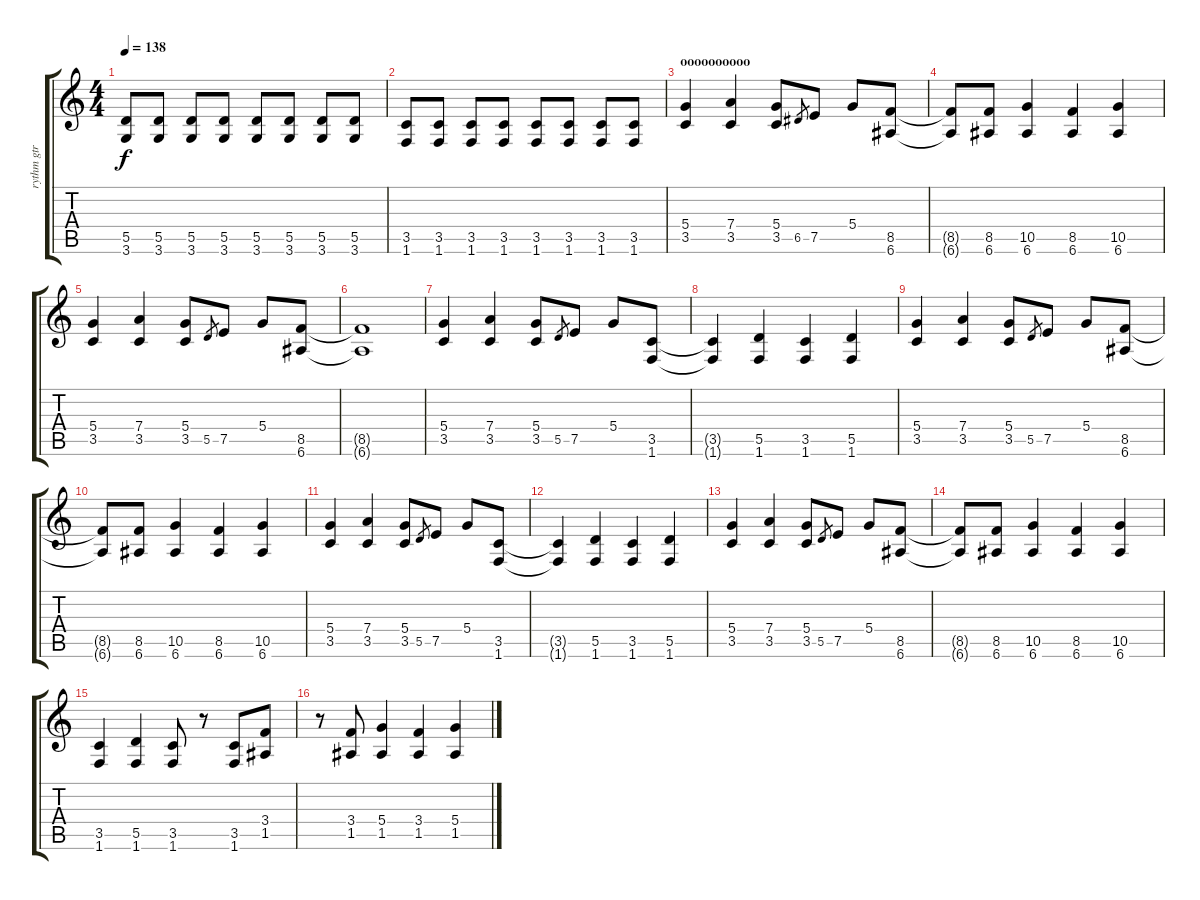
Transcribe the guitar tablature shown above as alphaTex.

\track ("rythm gtr" "rythm gtr") {instrument distortionguitar}
\staff {score tabs}
\tuning (E4 B3 G3 D3 A2 E2) {hide}
\ts (4 4)
\tempo 138
\clef g2
\ks c
(5.5 3.6).8{dy f} (5.5 3.6).8 (5.5 3.6).8 (5.5 3.6).8 (5.5 3.6).8 (5.5 3.6).8 (5.5 3.6).8 (5.5 3.6).8 |
(3.5 1.6).8 (3.5 1.6).8 (3.5 1.6).8 (3.5 1.6).8 (3.5 1.6).8 (3.5 1.6).8 (3.5 1.6).8 (3.5 1.6).8 |
\section ("" "oooooooooo")
(5.4 3.5).4 (7.4 3.5).4 (5.4 3.5).8 6.5.8{gr} 7.5.8 5.4.8 (8.5 6.6).8 |
(8.5{t} 6.6{t}).8 (8.5 6.6).8 (10.5 6.6).4 (8.5 6.6).4 (10.5 6.6).4 |
(5.4 3.5).4 (7.4 3.5).4 (5.4 3.5).8 5.5.8{gr} 7.5.8 5.4.8 (8.5 6.6).8 |
(8.5{t} 6.6{t}).1 |
(5.4 3.5).4 (7.4 3.5).4 (5.4 3.5).8 5.5.8{gr} 7.5.8 5.4.8 (3.5 1.6).8 |
(3.5{t} 1.6{t}).4 (5.5 1.6).4 (3.5 1.6).4 (5.5 1.6).4 |
(5.4 3.5).4 (7.4 3.5).4 (5.4 3.5).8 5.5.8{gr} 7.5.8 5.4.8 (8.5 6.6).8 |
(8.5{t} 6.6{t}).8 (8.5 6.6).8 (10.5 6.6).4 (8.5 6.6).4 (10.5 6.6).4 |
(5.4 3.5).4 (7.4 3.5).4 (5.4 3.5).8 5.5.8{gr} 7.5.8 5.4.8 (3.5 1.6).8 |
(3.5{t} 1.6{t}).4 (5.5 1.6).4 (3.5 1.6).4 (5.5 1.6).4 |
(5.4 3.5).4 (7.4 3.5).4 (5.4 3.5).8 5.5.8{gr} 7.5.8 5.4.8 (8.5 6.6).8 |
(8.5{t} 6.6{t}).8 (8.5 6.6).8 (10.5 6.6).4 (8.5 6.6).4 (10.5 6.6).4 |
(3.5 1.6).4 (5.5 1.6).4 (3.5 1.6).8 r.8 (3.5 1.6).8 (3.4 1.5).8 |
r.8 (3.4 1.5).8 (5.4 1.5).4 (3.4 1.5).4 (5.4 1.5).4
